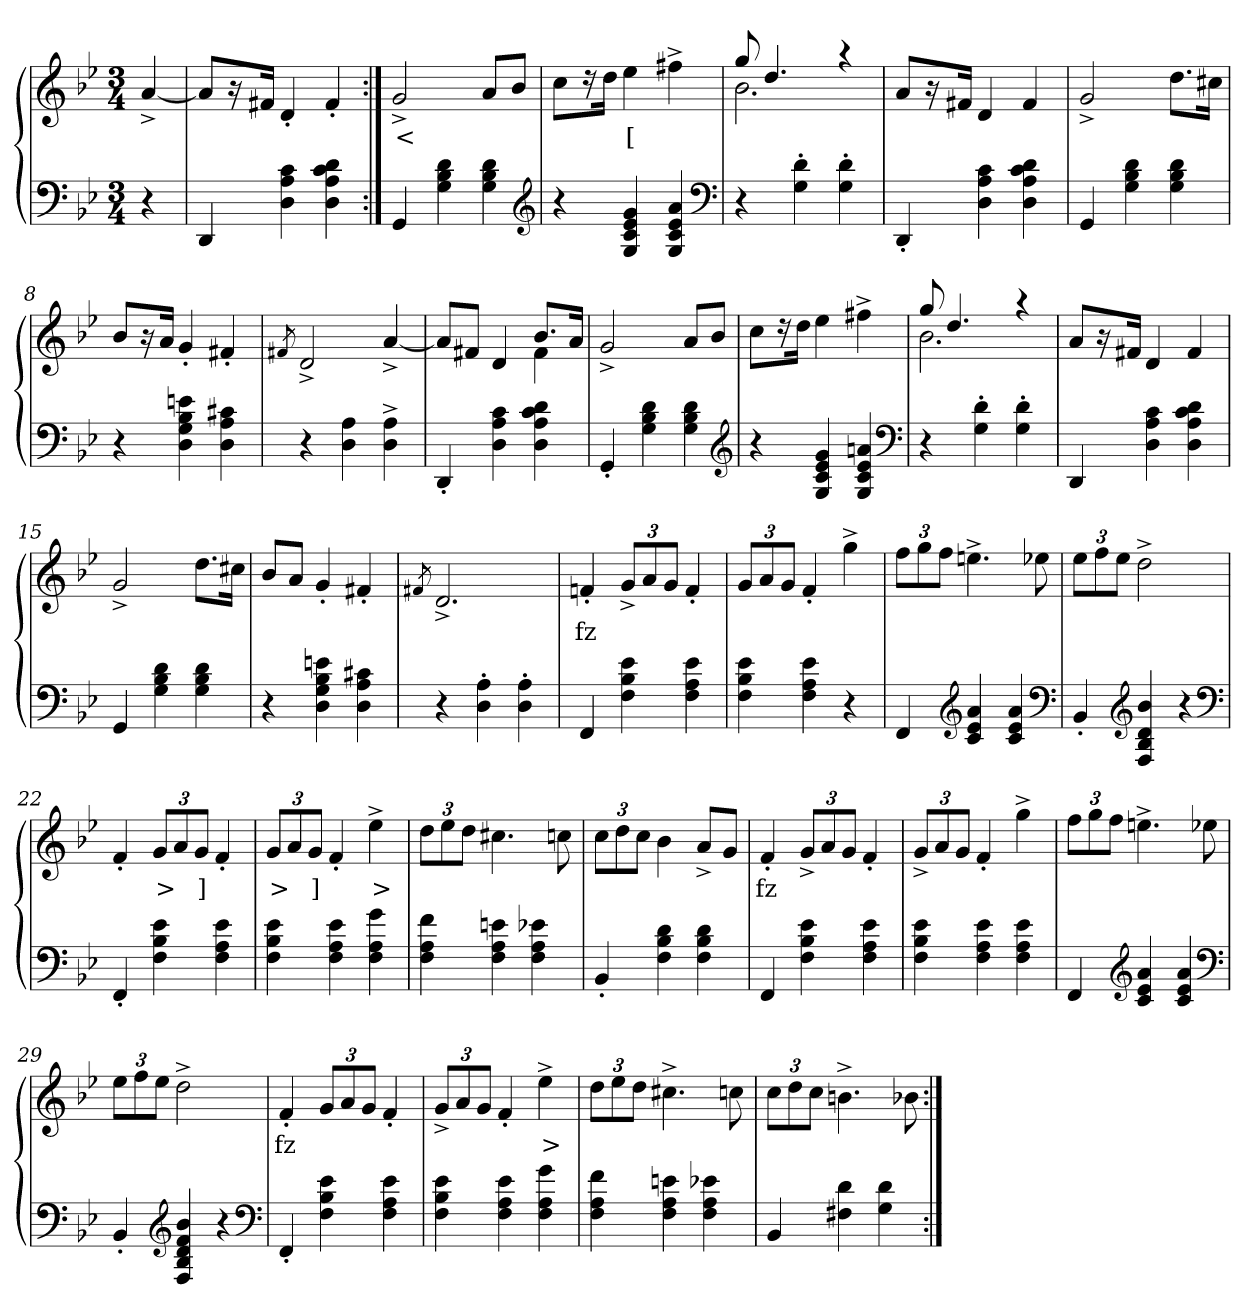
**kern	**kern	**text
*part2	*part1	*part1
*staff2	*staff1	*staff1
*clefF4	*clefG2	*
*k[b-e-]	*k[b-e-]	*
*M3/4	*M3/4	*
=1	=1	=1
4r	[4a^>	.
=2	=2	=2
4DD	8aL]	.
.	16r	.
.	16f#XJk	.
4c 4A 4D	4d'>	.
4d 4c 4A 4D	4f#'>	.
=3:|!	=3:|!	=3:|!
4GG	2g^>	<
4d 4B- 4G	.	.
4d 4B- 4G	8aL	.
.	8b-J	.
*clefG2	*	*
=4	=4	=4
4r	8ccL	.
.	16r	.
.	16ddJk	.
4g 4e- 4c 4G	4ee-	[
4a 4e- 4c 4G	4ff#X^>	.
*clefF4	*	*
=5	=5	=5
*	*^	*
4r	8gg	2.b-	.
.	4.dd	.	.
4d'> 4G'>	.	.	.
4d'> 4G'>	4r	.	.
*	*v	*v	*
=6	=6	=6
4DD'>	8aL	.
.	16r	.
.	16f#XJk	.
4c 4A 4D	4d	.
4d 4c 4A 4D	4f#	.
=7	=7	=7
4GG	2g^>	.
4d 4B- 4G	.	.
4d 4B- 4G	8.ddL	.
.	16cc#XJk	.
=8	=8	=8
4r	8b-L	.
.	16r	.
.	16aJk	.
4en 4B- 4G 4D	4g'>	.
4c#X 4A 4D	4f#X'>	.
=9	=9	=9
.	8qf#X/	.
4r	2d^>	.
4A 4D	.	.
4A^> 4D^>	[4a^>	.
=10	=10	=10
*	*^	*
4DD'>	8aL]	2ryy	.
.	8f#XJ	.	.
4c 4A 4D	4d	.	.
4d 4c 4A 4D	8.b-L	4f#	.
.	16aJk	.	.
*	*v	*v	*
=11	=11	=11
4GG'>	2g^>	.
4d 4B- 4G	.	.
4d 4B- 4G	8aL	.
.	8b-J	.
*clefG2	*	*
=12	=12	=12
4r	8ccL	.
.	16r	.
.	16ddJk	.
4g 4e- 4c 4G	4ee-	.
4an 4e- 4c 4G	4ff#X^>	.
*clefF4	*	*
=13	=13	=13
*	*^	*
4r	8gg	2.b-	.
.	4.dd	.	.
4d'> 4G'>	.	.	.
4d'> 4G'>	4r	.	.
*	*v	*v	*
=14	=14	=14
4DD	8aL	.
.	16r	.
.	16f#XJk	.
4c 4A 4D	4d	.
4d 4c 4A 4D	4f#	.
=15	=15	=15
4GG	2g^>	.
4d 4B- 4G	.	.
4d 4B- 4G	8.ddL	.
.	16cc#XJk	.
=16	=16	=16
4r	8b-L	.
.	8aJ	.
4en 4B- 4G 4D	4g'>	.
4c#X 4A 4D	4f#X'>	.
=17	=17	=17
.	8qf#X/	.
4r	2.d^>	.
4A'> 4D'>	.	.
4A'> 4D'>	.	.
=18	=18	=18
4FF	4fn'>	fz
4e- 4B- 4F	12g^>L	.
.	12a	.
.	12gJ	.
4e- 4A 4F	4f'>	.
=19	=19	=19
4e- 4B- 4F	12gL	.
.	12a	.
.	12gJ	.
4e- 4A 4F	4f'>	.
4r	4gg^>	.
=20	=20	=20
4FF	12ffL	.
.	12gg	.
.	12ffJ	.
*clefG2	*	*
4a 4e- 4c	4.een^>	.
4a 4e- 4c	.	.
.	8ee-X	.
*clefF4	*	*
=21	=21	=21
4BB-'>	12ee-L	.
.	12ff	.
.	12ee-J	.
*clefG2	*	*
4b- 4d 4B- 4F	2dd^>	.
4r	.	.
*clefF4	*	*
=22	=22	=22
4FF'>	4f'>	.
4e- 4B- 4F	12gL	>
.	12a	.
.	12gJ	]
4e- 4A 4F	4f'>	.
=23	=23	=23
4e- 4B- 4F	12gL	>
.	12a	.
.	12gJ	]
4e- 4A 4F	4f'>	.
4g 4A 4F	4ee-^>	>
=24	=24	=24
4f 4A 4F	12ddL	.
.	12ee-	.
.	12ddJ	.
4en 4A 4F	4.cc#X	.
4e-X 4A 4F	.	.
.	8ccn	.
=25	=25	=25
4BB-'>	12ccL	.
.	12dd	.
.	12ccJ	.
4d 4B- 4F	4b-	.
4d 4B- 4F	8a^>L	.
.	8gJ	.
=26	=26	=26
4FF	4f'>	fz
4e- 4B- 4F	12g^>L	.
.	12a	.
.	12gJ	.
4e- 4A 4F	4f'>	.
=27	=27	=27
4e- 4B- 4F	12g^>L	.
.	12a	.
.	12gJ	.
4e- 4A 4F	4f'>	.
4e- 4A 4F	4gg^>	.
=28	=28	=28
4FF	12ffL	.
.	12gg	.
.	12ffJ	.
*clefG2	*	*
4a 4e- 4c	4.een^>	.
4a 4e- 4c	.	.
.	8ee-X	.
*clefF4	*	*
=29	=29	=29
4BB-'>	12ee-L	.
.	12ff	.
.	12ee-J	.
*clefG2	*	*
4b- 4f 4d 4B- 4F	2dd^>	.
4r	.	.
*clefF4	*	*
=30	=30	=30
4FF'>	4f'>	fz
4e- 4B- 4F	12gL	.
.	12a	.
.	12gJ	.
4e- 4A 4F	4f'>	.
=31	=31	=31
4e- 4B- 4F	12g^>L	.
.	12a	.
.	12gJ	.
4e- 4A 4F	4f'>	.
4g 4A 4F	4ee-^>	>
=32	=32	=32
4f 4A 4F	12ddL	.
.	12ee-	.
.	12ddJ	.
4en 4A 4F	4.cc#X^>	.
4e-X 4A 4F	.	.
.	8ccn	.
=33	=33	=33
4BB-	12ccL	.
.	12dd	.
.	12ccJ	.
4d 4F#X	4.bn^>	.
4d 4G	.	.
.	8b-X	.
=:|!	=:|!	=:|!
*-	*-	*-
